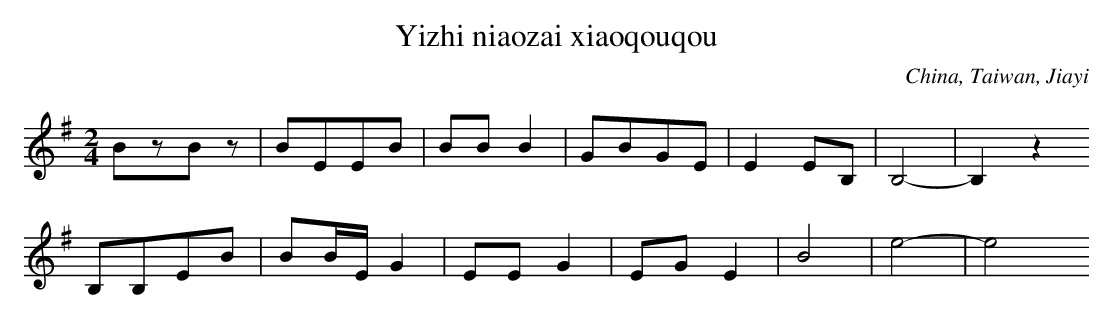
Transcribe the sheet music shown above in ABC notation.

X:1
T: Yizhi niaozai xiaoqouqou
O: China, Taiwan, Jiayi
M: 2/4
L: 1/16
K: G
B2z2B2z2 | B2E2E2B2 | B2B2B4 | G2B2G2E2 | E4E2B,2 | B,8- | B,4z4
B,2B,2E2B2 | B2BEG4 | E2E2G4 | E2G2E4 | B8 | e8- | e8
